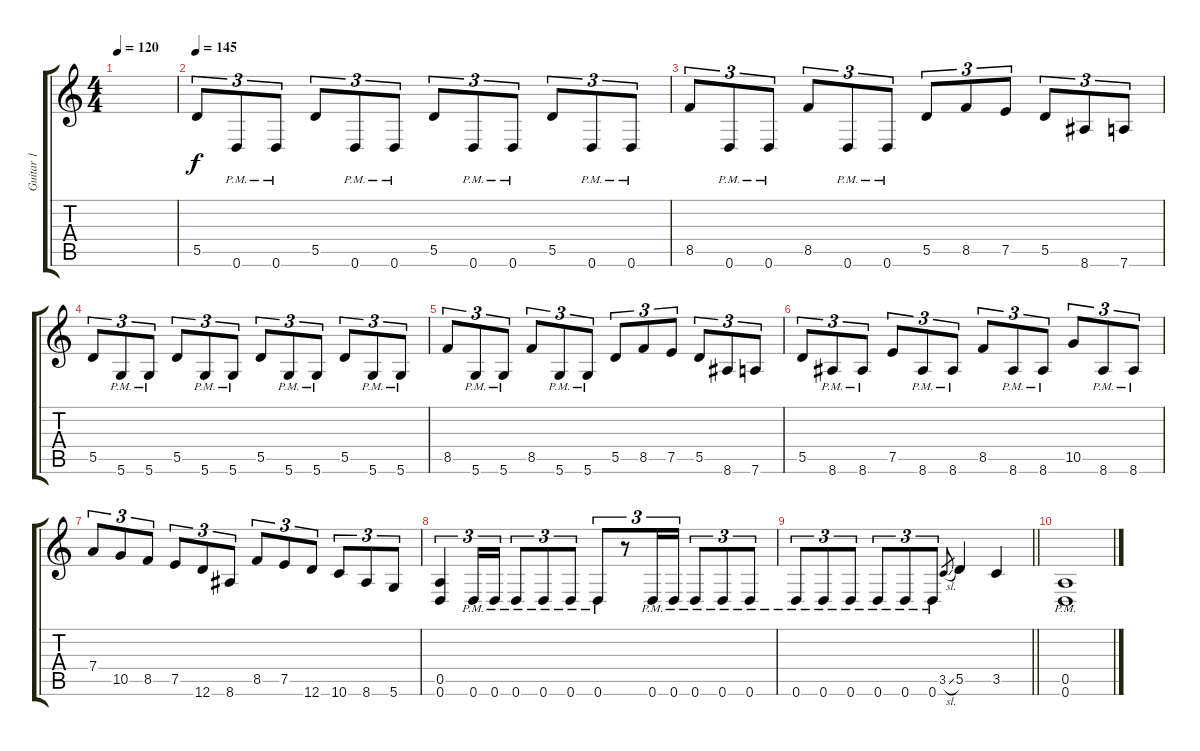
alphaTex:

\track ("Guitar 1" "Guitar 1") {instrument distortionguitar}
\staff {score tabs}
\tuning (E4 B3 G3 D3 A2 D2) {hide}
\ts (4 4)
\tempo 120
\clef g2
\ks c
|
\tempo 145
5.5.8{tu (3 2)} 0.6{pm}.8{tu (3 2)} 0.6{pm}.8{tu (3 2)} 5.5.8{tu (3 2)} 0.6{pm}.8{tu (3 2)} 0.6{pm}.8{tu (3 2)} 5.5.8{tu (3 2)} 0.6{pm}.8{tu (3 2)} 0.6{pm}.8{tu (3 2)} 5.5.8{tu (3 2)} 0.6{pm}.8{tu (3 2)} 0.6{pm}.8{tu (3 2)} |
8.5.8{tu (3 2)} 0.6{pm}.8{tu (3 2)} 0.6{pm}.8{tu (3 2)} 8.5.8{tu (3 2)} 0.6{pm}.8{tu (3 2)} 0.6{pm}.8{tu (3 2)} 5.5.8{tu (3 2)} 8.5.8{tu (3 2)} 7.5.8{tu (3 2)} 5.5.8{tu (3 2)} 8.6.8{tu (3 2)} 7.6.8{tu (3 2)} |
5.5.8{tu (3 2)} 5.6{pm}.8{tu (3 2)} 5.6{pm}.8{tu (3 2)} 5.5.8{tu (3 2)} 5.6{pm}.8{tu (3 2)} 5.6{pm}.8{tu (3 2)} 5.5.8{tu (3 2)} 5.6{pm}.8{tu (3 2)} 5.6{pm}.8{tu (3 2)} 5.5.8{tu (3 2)} 5.6{pm}.8{tu (3 2)} 5.6{pm}.8{tu (3 2)} |
8.5.8{tu (3 2)} 5.6{pm}.8{tu (3 2)} 5.6{pm}.8{tu (3 2)} 8.5.8{tu (3 2)} 5.6{pm}.8{tu (3 2)} 5.6{pm}.8{tu (3 2)} 5.5.8{tu (3 2)} 8.5.8{tu (3 2)} 7.5.8{tu (3 2)} 5.5.8{tu (3 2)} 8.6.8{tu (3 2)} 7.6.8{tu (3 2)} |
5.5.8{tu (3 2)} 8.6{pm}.8{tu (3 2)} 8.6{pm}.8{tu (3 2)} 7.5.8{tu (3 2)} 8.6{pm}.8{tu (3 2)} 8.6{pm}.8{tu (3 2)} 8.5.8{tu (3 2)} 8.6{pm}.8{tu (3 2)} 8.6{pm}.8{tu (3 2)} 10.5.8{tu (3 2)} 8.6{pm}.8{tu (3 2)} 8.6{pm}.8{tu (3 2)} |
7.4.8{tu (3 2)} 10.5.8{tu (3 2)} 8.5.8{tu (3 2)} 7.5.8{tu (3 2)} 12.6.8{tu (3 2)} 8.6.8{tu (3 2)} 8.5.8{tu (3 2)} 7.5.8{tu (3 2)} 12.6.8{tu (3 2)} 10.6.8{tu (3 2)} 8.6.8{tu (3 2)} 5.6.8{tu (3 2)} |
(0.5 0.6).4{tu (3 2)} 0.6{pm}.16{tu (3 2)} 0.6{pm}.16{tu (3 2)} 0.6{pm}.8{tu (3 2)} 0.6{pm}.8{tu (3 2)} 0.6{pm}.8{tu (3 2)} 0.6{pm}.8{tu (3 2)} r.8{tu (3 2)} 0.6{pm}.16{tu (3 2)} 0.6{pm}.16{tu (3 2)} 0.6{pm}.8{tu (3 2)} 0.6{pm}.8{tu (3 2)} 0.6{pm}.8{tu (3 2)} |
\barLineRight lightlight
0.6{pm}.8{tu (3 2)} 0.6{pm}.8{tu (3 2)} 0.6{pm}.8{tu (3 2)} 0.6{pm}.8{tu (3 2)} 0.6{pm}.8{tu (3 2)} 0.6{pm}.8{tu (3 2)} 3.5{sl}.8{gr} 5.5.4 3.5.4 |
(0.5{pm} 0.6{pm}).1
